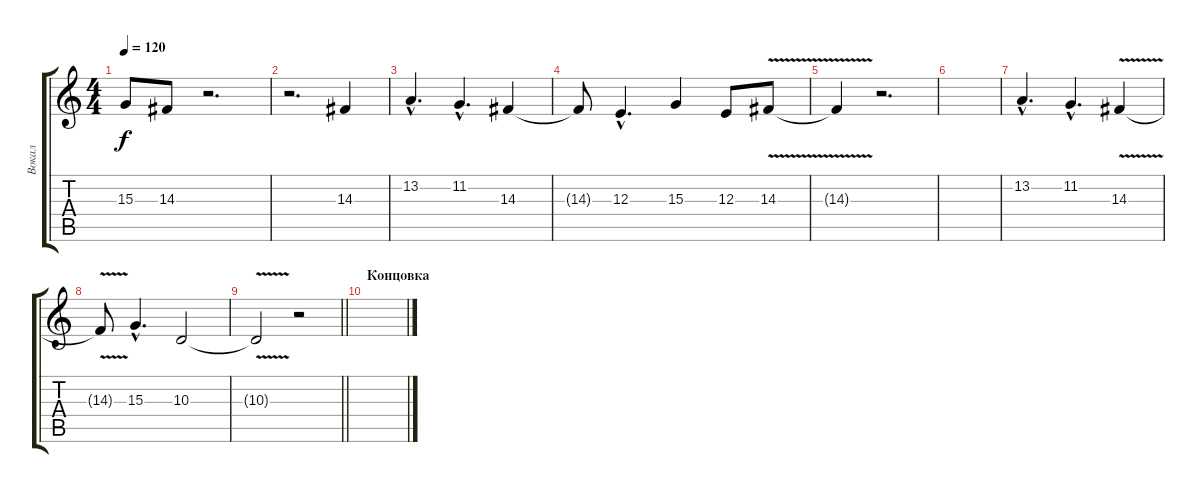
\track ("Вокал" "Вокал") {instrument bassoon}
\staff {score tabs}
\tuning (Db4 Ab3 E3 B2 Gb2 B1) {hide}
\ts (4 4)
\tempo 120
\clef g2
\ks c
15.3{t}.8{dy f} 14.3.8 r.2{d} |
r.2{d} 14.3.4 |
13.2{hac}.4{d} 11.2{hac}.4{d} 14.3.4 |
14.3{t}.8 12.3{hac}.4{d} 15.3.4 12.3.8 14.3{v}.8 |
14.3{t}.4 r.2{d} |
|
13.2{hac}.4{d} 11.2{hac}.4{d} 14.3{v}.4 |
14.3{t}.8 15.3{hac}.4{d} 10.3.2 |
\barLineRight lightlight
10.3{v t}.2 r.2 |
\section ("" "Концовка")
